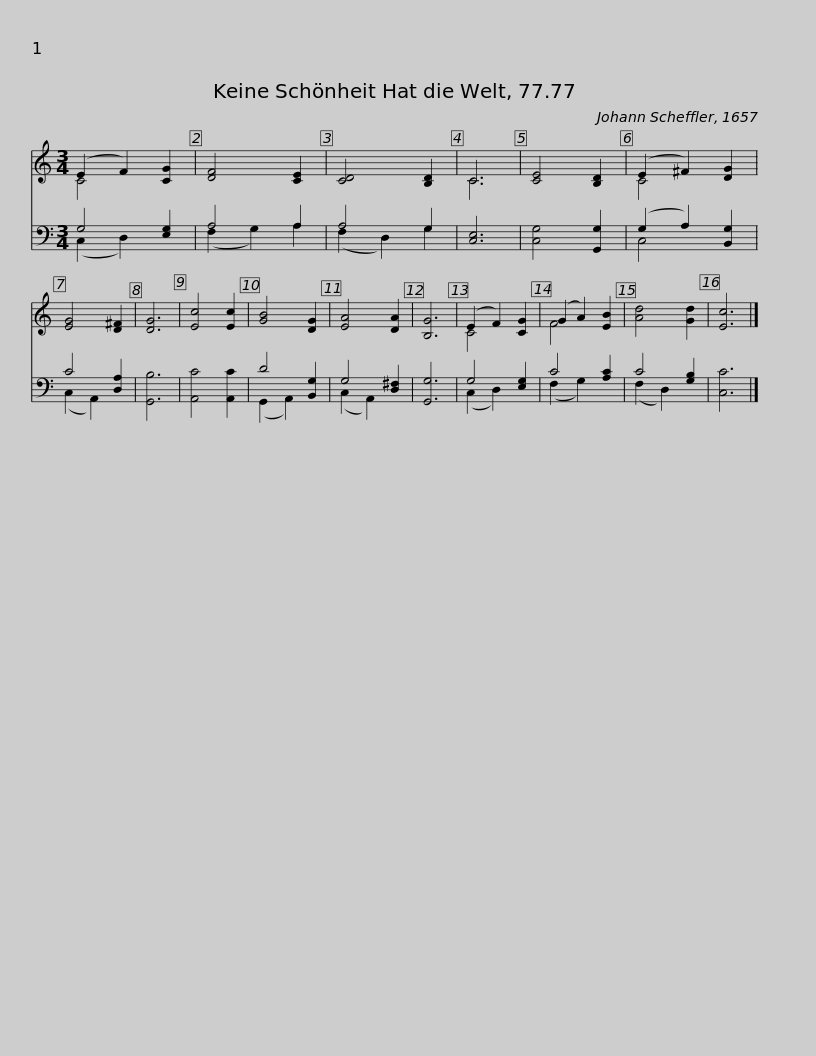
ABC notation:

X:1
%%score ( 1 2 ) ( 3 4 )
L:1/8
M:3/4
I:linebreak $
K:C
V:1 treble
V:2 treble
V:3 bass
V:4 bass
V:1
 (E2 F2) [CG]2 | [DF]4 [CE]2 | [CD]4 [B,D]2 | C6 | [CE]4 [B,D]2 | %5
 (E2 ^F2) [DG]2 | [EG]4 [D^F]2 | [DG]6 | [Ec]4 [Ec]2 | [GB]4 [DG]2 | %10
 [EA]4 [DA]2 | [B,G]6 | (E2 F2) [CG]2 |$ (G2 A2) [EB]2 | [Ad]4 [Gd]2 | %15
 [Ec]6 |] %16
V:2
 C4 x2 | x6 | x6 | C6 | x6 | %5
 C4 x2 | x6 | x6 | x6 | x6 | %10
 x6 | x6 | C4 x2 |$ F4 x2 | x6 | %15
 x6 |] %16
V:3
 G,4 [E,G,]2 | A,4 A,2 | A,4 G,2 | [C,E,]6 | [C,G,]4 [G,,G,]2 | %5
 (G,2 A,2) [B,,G,]2 | C4 [D,A,]2 | [G,,B,]6 | [A,,C]4 [A,,C]2 | D4 [B,,G,]2 | %10
 G,4 [D,^F,]2 | [G,,G,]6 | G,4 [E,G,]2 |$ C4 [A,C]2 | C4 [G,B,]2 | %15
 [C,C]6 |] %16
V:4
 (C,2 D,2) x2 | (F,2 G,2) A,2 | (F,2 D,2) G,2 | x6 | x6 | %5
 C,4 x2 | (C,2 A,,2) x2 | x6 | x6 | (G,,2 A,,2) x2 | %10
 (C,2 A,,2) x2 | x6 | (C,2 D,2) x2 |$ (F,2 G,2) x2 | (F,2 D,2) x2 | %15
 x6 |] %16
